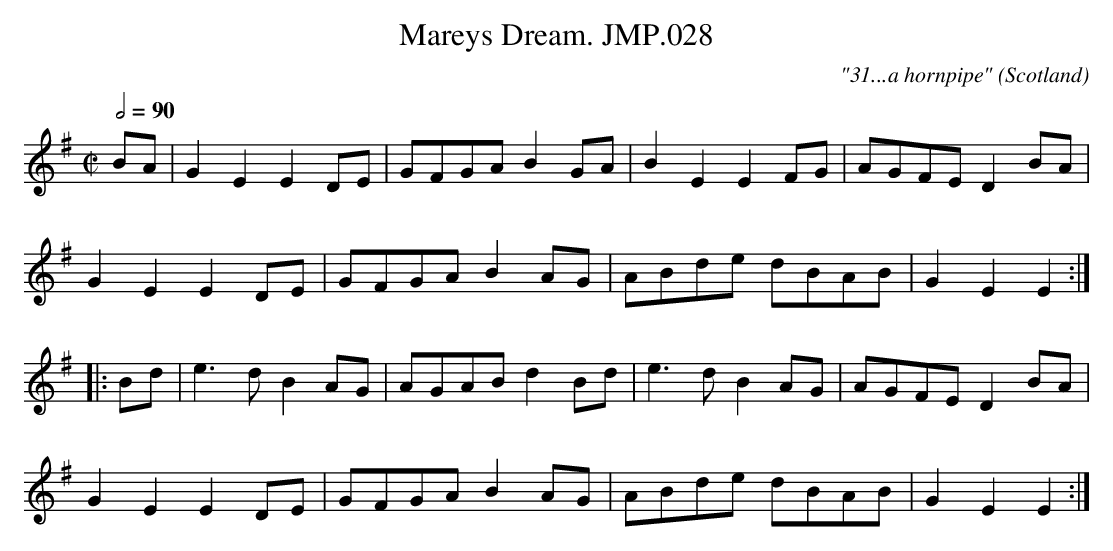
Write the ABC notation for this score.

X:1
T:Mareys Dream. JMP.028
C:"31...a hornpipe"
L:1/4
M:C|
O:Scotland
Q:1/2=90
K:G major
B/A/ | G EE D/E/ | G/F/G/A/ B G/A/ | BEE F/G/ | A/G/F/E/ D B/A/ |!
GEE D/E/ | G/F/G/A/ B A/G/ | A/B/d/e/ d/B/A/B/| GEE :|!
|: B/d/ |  e>d B A/G/ |A/G/A/B/ d B/d/ |e>d B A/G/ | A/G/F/E/ D B/A/ |!
GEE D/E/ |G/F/G/A/ B A/G/ | A/B/d/e/ d/B/A/B/ | GEE :|
